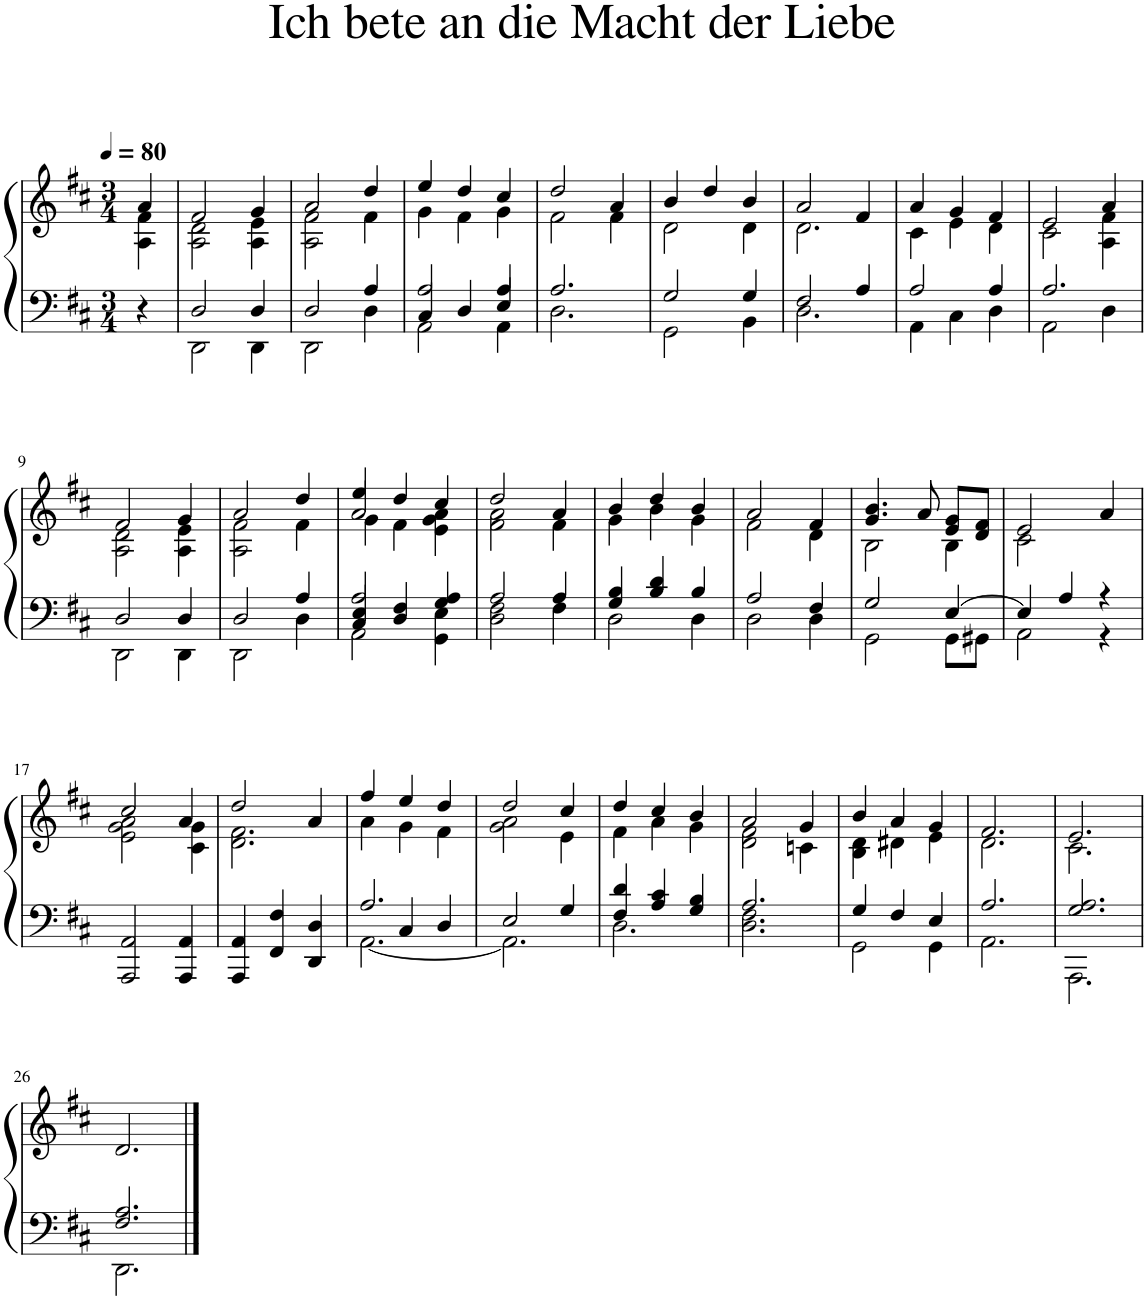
**kern	**kern
*part1	*part1
*staff2	*staff1
*I"Piano	*
*I'Pno.	*
*clefF4	*clefG2
*k[f#c#]	*k[f#c#]
*M3/4	*M3/4
*MM80	*MM80
=	=
*	*^
4r	4a/	4A\ 4f#\
=1	=1	=1
*^	*	*
2D/	2DD\	2f#/	2A\ 2d\
4D/	4DD\	4g/	4A\ 4e\
=2	=2	=2	=2
2D/	2DD\	2a/	2A\ 2f#\
4A/	4D\	4dd/	4f#\
=3	=3	=3	=3
*	*^	*	*
2A/	2AA\	4C#/	4ee/	4g\
.	.	4D/	4dd/	4f#\
4A/	4AA\	4E/	4cc#/	4g\
*	*v	*v	*	*
=4	=4	=4	=4
2.A/	2.D\	2dd/	2f#\
.	.	4a/	4f#\
=5	=5	=5	=5
2G/	2GG\	4b/	2d\
.	.	4dd/	.
4G/	4BB\	4b/	4d\
=6	=6	=6	=6
2F#/	2.D\	2a/	2.d\
4A/	.	4f#/	.
=7	=7	=7	=7
2A/	4AA\	4a/	4c#\
.	4C#\	4g/	4e\
4A/	4D\	4f#/	4d\
=8	=8	=8	=8
2.A/	2AA\	2e/	2c#\
.	4D\	4a/	4A\ 4f#\
!!LO:LB:g=z	!!
=9	=9	=9	=9
2D/	2DD\	2f#/	2A\ 2d\
4D/	4DD\	4g/	4A\ 4e\
=10	=10	=10	=10
2D/	2DD\	2a/	2A\ 2f#\
4A/	4D\	4dd/	4f#\
=11	=11	=11	=11
*	*^	*	*^
2A/	2AA\	4C#/ 4E/	4ee/	4g\	2a/
.	.	4D/ 4F#/	4dd/	4f#\	.
4G/ 4A/	4GG\ 4E\	4ryy	4cc#/	4e\ 4g\ 4a\	4ryy
*	*v	*v	*	*	*
*	*	*	*v	*v
=12	=12	=12	=12
2A/	2D\ 2F#\	2dd/	2f#\ 2a\
4A/	4F#\	4a/	4f#\
=13	=13	=13	=13
4G/ 4B/	2D\	4b/	4g\
4B/ 4d/	.	4dd/	4b\
4B/	4D\	4b/	4g\
=14	=14	=14	=14
2A/	2D\	2a/	2f#\
4F#/	4D\	4f#/	4d\
=15	=15	=15	=15
2G/	2GG\	4.g/ 4.b/	2B\
.	.	8a/	.
[4E/	8GG\L	8e/ 8g/L	4B\
.	8GG#X\J	8d/ 8f#/J	.
=16	=16	=16	=16
4E/]	2AA\	2e/	2c#\
4A/	.	.	.
4r	4r	4a/	4ryy
*v	*v	*	*
!!LO:LB:g=z	!!
=17	=17	=17
2AAA/ 2AA/	2cc#/	2e\ 2g\ 2a\
4AAA/ 4AA/	4a/	4c#\ 4g\
=18	=18	=18
4AAA/ 4AA/	2dd/	2.d\ 2.f#\
4FF#/ 4F#/	.	.
4DD/ 4D/	4a/	.
=19	=19	=19
*^	*	*
*	*^	*	*
2.A/	[2.AA\	4ryy	4ff#/	4a\
.	.	4C#/	4ee/	4g\
.	.	4D/	4dd/	4f#\
*	*v	*v	*	*
=20	=20	=20	=20
2E/	2.AA\]	2dd/	2g\ 2a\
4G/	.	4cc#/	4e\
=21	=21	=21	=21
4F#/ 4d/	2.D\	4dd/	4f#\
4A/ 4c#/	.	4cc#/	4a\
4G/ 4B/	.	4b/	4g\
=22	=22	=22	=22
2.A/	2.D\ 2.F#\	2a/	2d\ 2f#\
.	.	4g/	4cn\
=23	=23	=23	=23
4G/	2GG\	4b/	4B\ 4d\
4F#/	.	4a/	4d#X\
4E/	4GG\	4g/	4e\
=24	=24	=24	=24
2.A/	2.AA\	2.f#/	2.d\
=25	=25	=25	=25
2.G/ 2.A/	2.AAA\	2.e/	2.c#\
*	*	*v	*v
!!LO:LB:g=z
=26	=26	=26
2.F#/ 2.A/	2.DD\	2.d/
*v	*v	*
==	==
*-	*-
